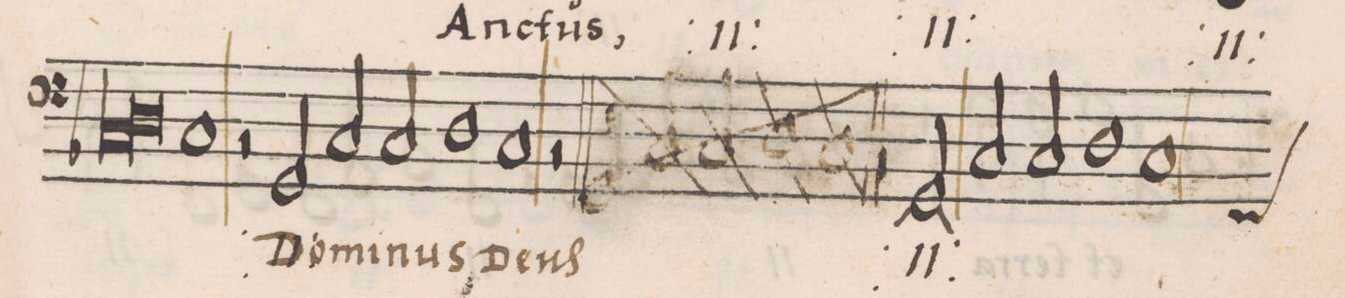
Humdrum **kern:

**kern	**text
*I"BASSVS	*
*clefF4	*
*k[b-]	*
*met(c|)	*
*M2/1	*
*lig	*
1C	.
=15	=15
1D	.
*Xlig	*
1C	-ctus
*	*Xij
=16	=16
2r	.
2GG/	Do-
2C/	-mi-
2C/	-nus
=17	=17
1D	De-
1C	-us
=18	=18
2r	.
*	*ij
2FF/	Do-
2C/	-mi-
2C/	-nus
=19	=19
1D	De-
*custos:FF	*
1C	.
=20	=20
*-	*-
